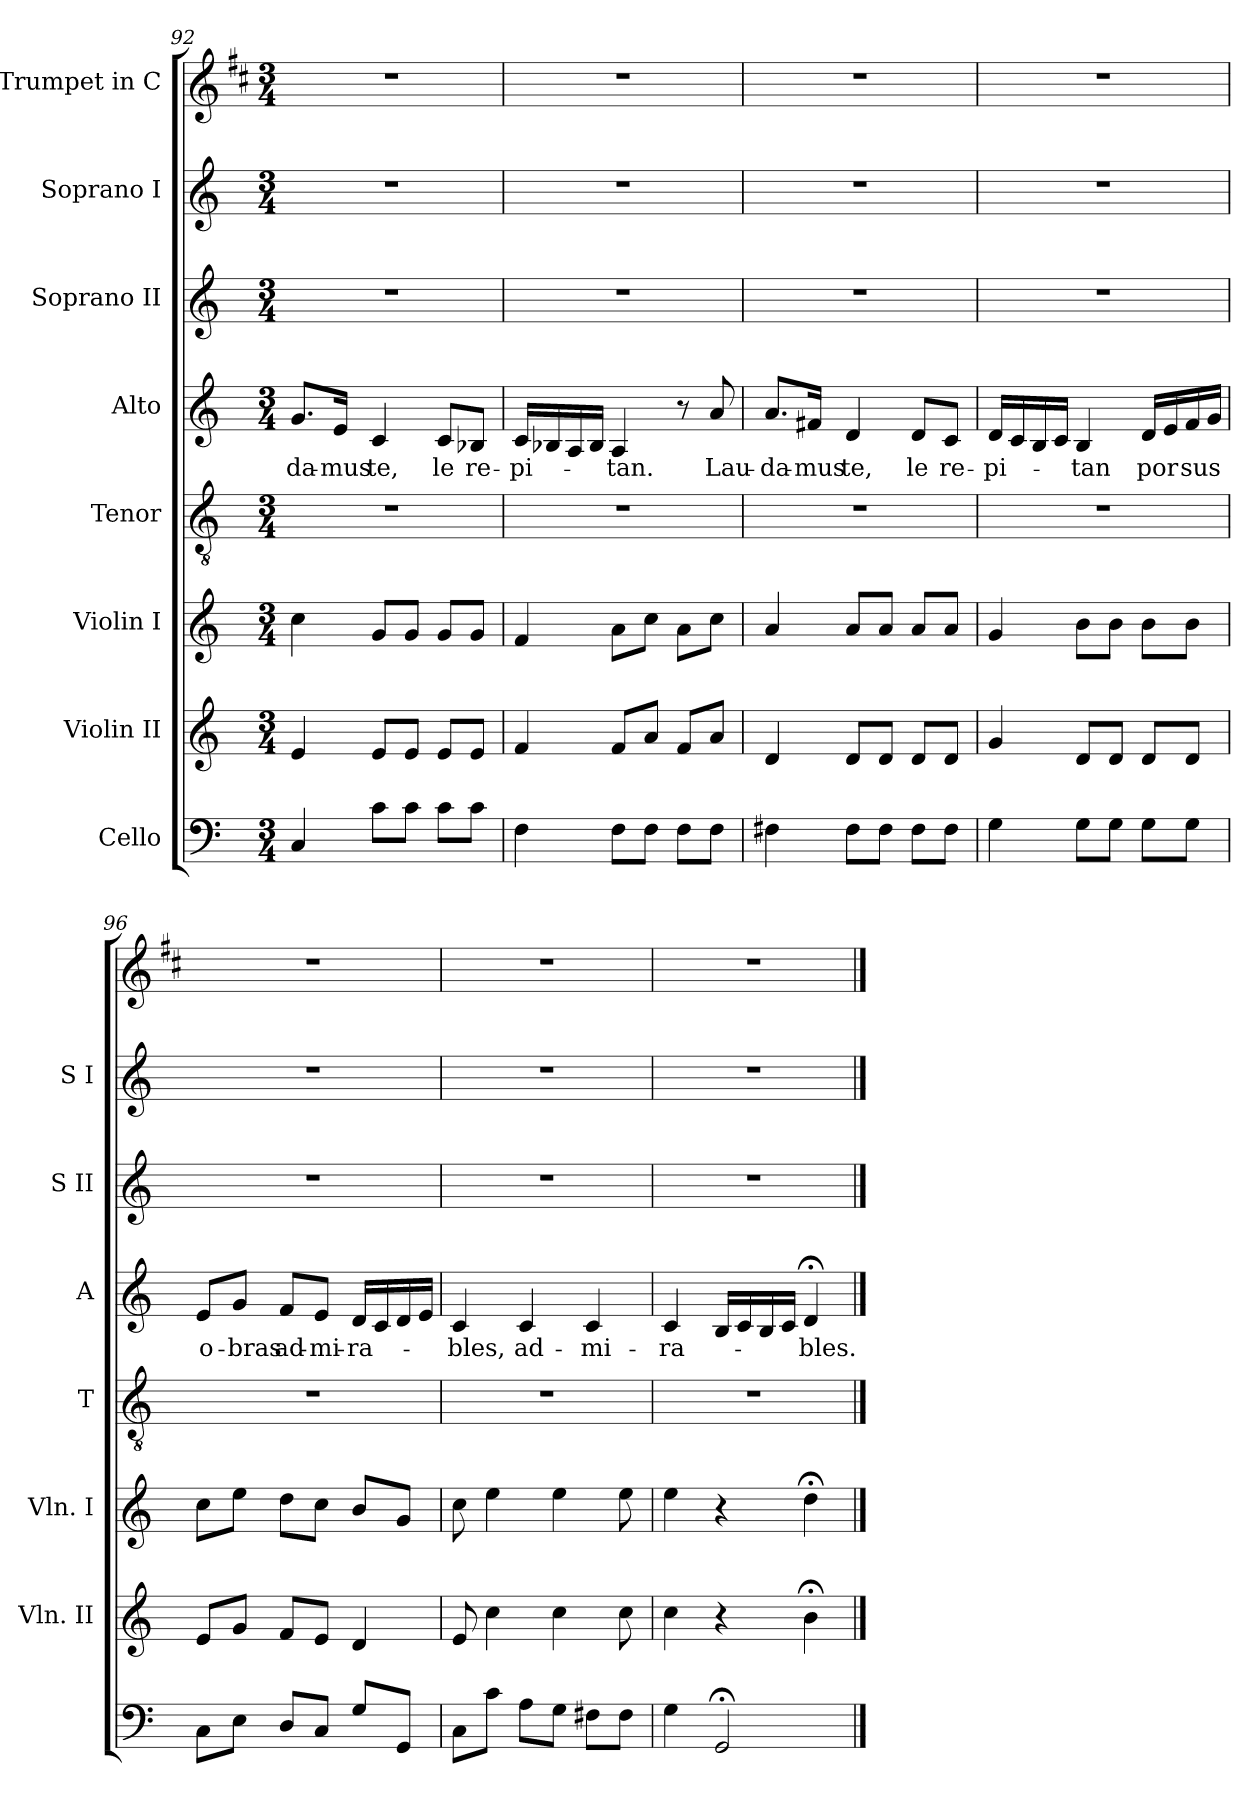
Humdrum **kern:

**kern	**kern	**kern	**kern	**kern	**text	**kern	**kern	**kern
*part8	*part7	*part6	*part5	*part4	*part4	*part3	*part2	*part1
*staff8	*staff7	*staff6	*staff5	*staff4	*staff4	*staff3	*staff2	*staff1
*I"Cello	*I"Violin II	*I"Violin I	*I"Tenor	*I"Alto	*	*I"Soprano II	*I"Soprano I	*I"Trumpet in C
*	*I'Vln. II	*I'Vln. I	*I'T	*I'A	*	*I'S II	*I'S I	*
*clefF4	*clefG2	*clefG2	*clefGv2	*clefG2	*	*clefG2	*clefG2	*clefG2
*	*	*	*	*	*	*	*	*ITrd1c2
*k[]	*k[]	*k[]	*k[]	*k[]	*	*k[]	*k[]	*k[]
*C:	*C:	*C:	*C:	*C:	*	*C:	*C:	*C:
*M3/4	*M3/4	*M3/4	*M3/4	*M3/4	*	*M3/4	*M3/4	*M3/4
=92	=92	=92	=92	=92	=92	=92	=92	=92
!	!	!	!	!	!LO:LY:b	!	!	!
4C/	4e/	4cc\	2.r	8.g/L	-da-	2.r	2.r	2.r
!	!	!	!	!	!LO:LY:b	!	!	!
.	.	.	.	16e/Jk	-mus	.	.	.
!	!	!	!	!	!LO:LY:b	!	!	!
8c\L	8e/L	8g/L	.	4c/	te,	.	.	.
8c\J	8e/J	8g/J	.	.	.	.	.	.
!	!	!	!	!	!LO:LY:b	!	!	!
8c\L	8e/L	8g/L	.	8c/L	le	.	.	.
!	!	!	!	!	!LO:LY:b	!	!	!
8c\J	8e/J	8g/J	.	8B-X/J	re-	.	.	.
!!LO:PB:g=z
=93	=93	=93	=93	=93	=93	=93	=93	=93
!	!	!	!	!	!LO:LY:b	!	!	!
4F\	4f/	4f/	2.r	16c/LL	-pi-	2.r	2.r	2.r
.	.	.	.	16B-X/	.	.	.	.
.	.	.	.	16A/	.	.	.	.
.	.	.	.	16B-/JJ	.	.	.	.
!	!	!	!	!	!LO:LY:b	!	!	!
8F\L	8f/L	8a\L	.	4A/	-tan.	.	.	.
8F\J	8a/J	8cc\J	.	.	.	.	.	.
8F\L	8f/L	8a\L	.	8r	.	.	.	.
!	!	!	!	!	!LO:LY:b	!	!	!
8F\J	8a/J	8cc\J	.	8a/	Lau-	.	.	.
=94	=94	=94	=94	=94	=94	=94	=94	=94
!	!	!	!	!	!LO:LY:b	!	!	!
4F#X\	4d/	4a/	2.r	8.a/L	-da-	2.r	2.r	2.r
!	!	!	!	!	!LO:LY:b	!	!	!
.	.	.	.	16f#X/Jk	-mus	.	.	.
!	!	!	!	!	!LO:LY:b	!	!	!
8F#\L	8d/L	8a/L	.	4d/	te,	.	.	.
8F#\J	8d/J	8a/J	.	.	.	.	.	.
!	!	!	!	!	!LO:LY:b	!	!	!
8F#\L	8d/L	8a/L	.	8d/L	le	.	.	.
!	!	!	!	!	!LO:LY:b	!	!	!
8F#\J	8d/J	8a/J	.	8c/J	re-	.	.	.
=95	=95	=95	=95	=95	=95	=95	=95	=95
!	!	!	!	!	!LO:LY:b	!	!	!
4G\	4g/	4g/	2.r	16d/LL	-pi-	2.r	2.r	2.r
.	.	.	.	16c/	.	.	.	.
.	.	.	.	16B/	.	.	.	.
.	.	.	.	16c/JJ	.	.	.	.
!	!	!	!	!	!LO:LY:b	!	!	!
8G\L	8d/L	8b\L	.	4B/	-tan	.	.	.
8G\J	8d/J	8b\J	.	.	.	.	.	.
!	!	!	!	!	!LO:LY:b	!	!	!
8G\L	8d/L	8b\L	.	16d/LL	por	.	.	.
.	.	.	.	16e/	.	.	.	.
!	!	!	!	!	!LO:LY:b	!	!	!
8G\J	8d/J	8b\J	.	16f/	sus	.	.	.
.	.	.	.	16g/JJ	.	.	.	.
=96	=96	=96	=96	=96	=96	=96	=96	=96
!	!	!	!	!	!LO:LY:b	!	!	!
8C\L	8e/L	8cc\L	2.r	8e/L	o-	2.r	2.r	2.r
!	!	!	!	!	!LO:LY:b	!	!	!
8E\J	8g/J	8ee\J	.	8g/J	-bras	.	.	.
!	!	!	!	!	!LO:LY:b	!	!	!
8D/L	8f/L	8dd\L	.	8f/L	ad-	.	.	.
!	!	!	!	!	!LO:LY:b	!	!	!
8C/J	8e/J	8cc\J	.	8e/J	-mi-	.	.	.
!	!	!	!	!	!LO:LY:b	!	!	!
8G/L	4d/	8b/L	.	16d/LL	-ra-	.	.	.
.	.	.	.	16c/	.	.	.	.
8GG/J	.	8g/J	.	16d/	.	.	.	.
.	.	.	.	16e/JJ	.	.	.	.
=97	=97	=97	=97	=97	=97	=97	=97	=97
!	!	!	!	!	!LO:LY:b	!	!	!
8C\L	8e/	8cc\	2.r	4c/	-bles,	2.r	2.r	2.r
8c\J	4cc\	4ee\	.	.	.	.	.	.
!	!	!	!	!	!LO:LY:b	!	!	!
8A\L	.	.	.	4c/	ad-	.	.	.
8G\J	4cc\	4ee\	.	.	.	.	.	.
!	!	!	!	!	!LO:LY:b	!	!	!
8F#X\L	.	.	.	4c/	-mi-	.	.	.
8F#\J	8cc\	8ee\	.	.	.	.	.	.
=98	=98	=98	=98	=98	=98	=98	=98	=98
!	!	!	!	!	!LO:LY:b	!	!	!
4G\	4cc\	4ee\	2.r	4c/	-ra-	2.r	2.r	2.r
2GG;</	4r	4r	.	16B/LL	.	.	.	.
.	.	.	.	16c/	.	.	.	.
.	.	.	.	16B/	.	.	.	.
.	.	.	.	16c/JJ	.	.	.	.
!	!	!	!	!	!LO:LY:b	!	!	!
.	4b;<\	4dd;<\	.	4d;</	-bles.	.	.	.
==	==	==	==	==	==	==	==	==
*-	*-	*-	*-	*-	*-	*-	*-	*-
